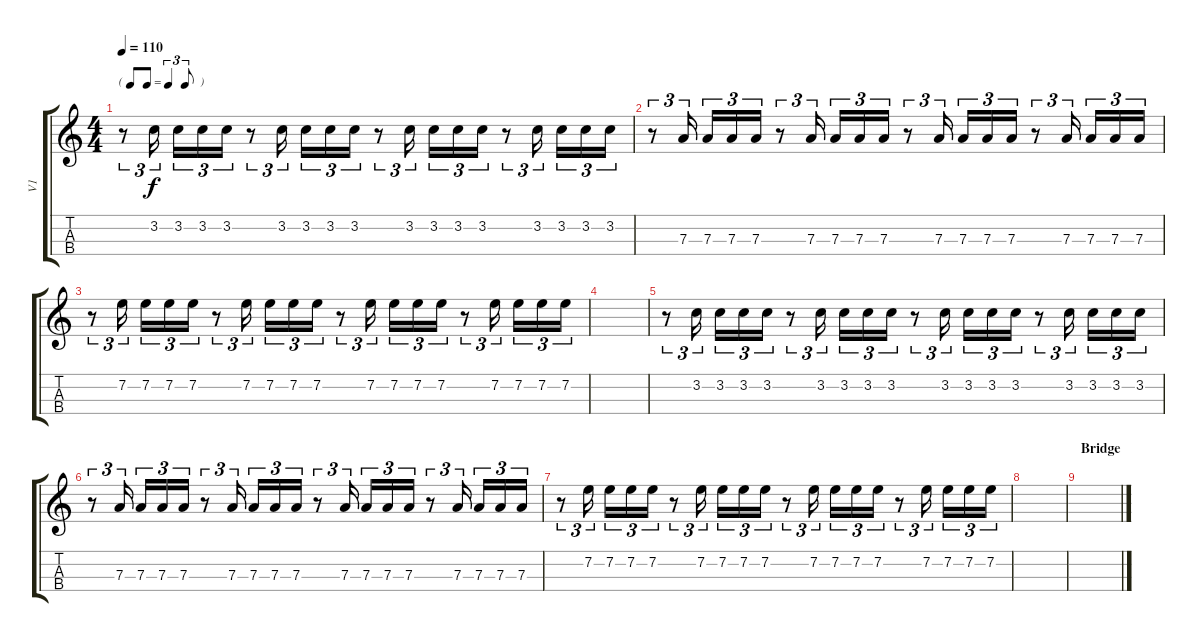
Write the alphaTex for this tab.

\track ("V1" "V1") {instrument violin}
\staff {score tabs}
\tuning (E5 A4 D4 G3) {hide}
\ts (4 4)
\tf triplet8th
\tempo 110
\clef g2
\ks c
r.8{tu (3 2) dy f} 3.2.16{tu (3 2)} 3.2.16{tu (3 2)} 3.2.16{tu (3 2)} 3.2.16{tu (3 2)} r.8{tu (3 2)} 3.2.16{tu (3 2)} 3.2.16{tu (3 2)} 3.2.16{tu (3 2)} 3.2.16{tu (3 2)} r.8{tu (3 2)} 3.2.16{tu (3 2)} 3.2.16{tu (3 2)} 3.2.16{tu (3 2)} 3.2.16{tu (3 2)} r.8{tu (3 2)} 3.2.16{tu (3 2)} 3.2.16{tu (3 2)} 3.2.16{tu (3 2)} 3.2.16{tu (3 2)} |
r.8{tu (3 2)} 7.3.16{tu (3 2)} 7.3.16{tu (3 2)} 7.3.16{tu (3 2)} 7.3.16{tu (3 2)} r.8{tu (3 2)} 7.3.16{tu (3 2)} 7.3.16{tu (3 2)} 7.3.16{tu (3 2)} 7.3.16{tu (3 2)} r.8{tu (3 2)} 7.3.16{tu (3 2)} 7.3.16{tu (3 2)} 7.3.16{tu (3 2)} 7.3.16{tu (3 2)} r.8{tu (3 2)} 7.3.16{tu (3 2)} 7.3.16{tu (3 2)} 7.3.16{tu (3 2)} 7.3.16{tu (3 2)} |
r.8{tu (3 2)} 7.2.16{tu (3 2)} 7.2.16{tu (3 2)} 7.2.16{tu (3 2)} 7.2.16{tu (3 2)} r.8{tu (3 2)} 7.2.16{tu (3 2)} 7.2.16{tu (3 2)} 7.2.16{tu (3 2)} 7.2.16{tu (3 2)} r.8{tu (3 2)} 7.2.16{tu (3 2)} 7.2.16{tu (3 2)} 7.2.16{tu (3 2)} 7.2.16{tu (3 2)} r.8{tu (3 2)} 7.2.16{tu (3 2)} 7.2.16{tu (3 2)} 7.2.16{tu (3 2)} 7.2.16{tu (3 2)} |
|
r.8{tu (3 2)} 3.2.16{tu (3 2)} 3.2.16{tu (3 2)} 3.2.16{tu (3 2)} 3.2.16{tu (3 2)} r.8{tu (3 2)} 3.2.16{tu (3 2)} 3.2.16{tu (3 2)} 3.2.16{tu (3 2)} 3.2.16{tu (3 2)} r.8{tu (3 2)} 3.2.16{tu (3 2)} 3.2.16{tu (3 2)} 3.2.16{tu (3 2)} 3.2.16{tu (3 2)} r.8{tu (3 2)} 3.2.16{tu (3 2)} 3.2.16{tu (3 2)} 3.2.16{tu (3 2)} 3.2.16{tu (3 2)} |
r.8{tu (3 2)} 7.3.16{tu (3 2)} 7.3.16{tu (3 2)} 7.3.16{tu (3 2)} 7.3.16{tu (3 2)} r.8{tu (3 2)} 7.3.16{tu (3 2)} 7.3.16{tu (3 2)} 7.3.16{tu (3 2)} 7.3.16{tu (3 2)} r.8{tu (3 2)} 7.3.16{tu (3 2)} 7.3.16{tu (3 2)} 7.3.16{tu (3 2)} 7.3.16{tu (3 2)} r.8{tu (3 2)} 7.3.16{tu (3 2)} 7.3.16{tu (3 2)} 7.3.16{tu (3 2)} 7.3.16{tu (3 2)} |
r.8{tu (3 2)} 7.2.16{tu (3 2)} 7.2.16{tu (3 2)} 7.2.16{tu (3 2)} 7.2.16{tu (3 2)} r.8{tu (3 2)} 7.2.16{tu (3 2)} 7.2.16{tu (3 2)} 7.2.16{tu (3 2)} 7.2.16{tu (3 2)} r.8{tu (3 2)} 7.2.16{tu (3 2)} 7.2.16{tu (3 2)} 7.2.16{tu (3 2)} 7.2.16{tu (3 2)} r.8{tu (3 2)} 7.2.16{tu (3 2)} 7.2.16{tu (3 2)} 7.2.16{tu (3 2)} 7.2.16{tu (3 2)} |
|
\section ("" "Bridge")
